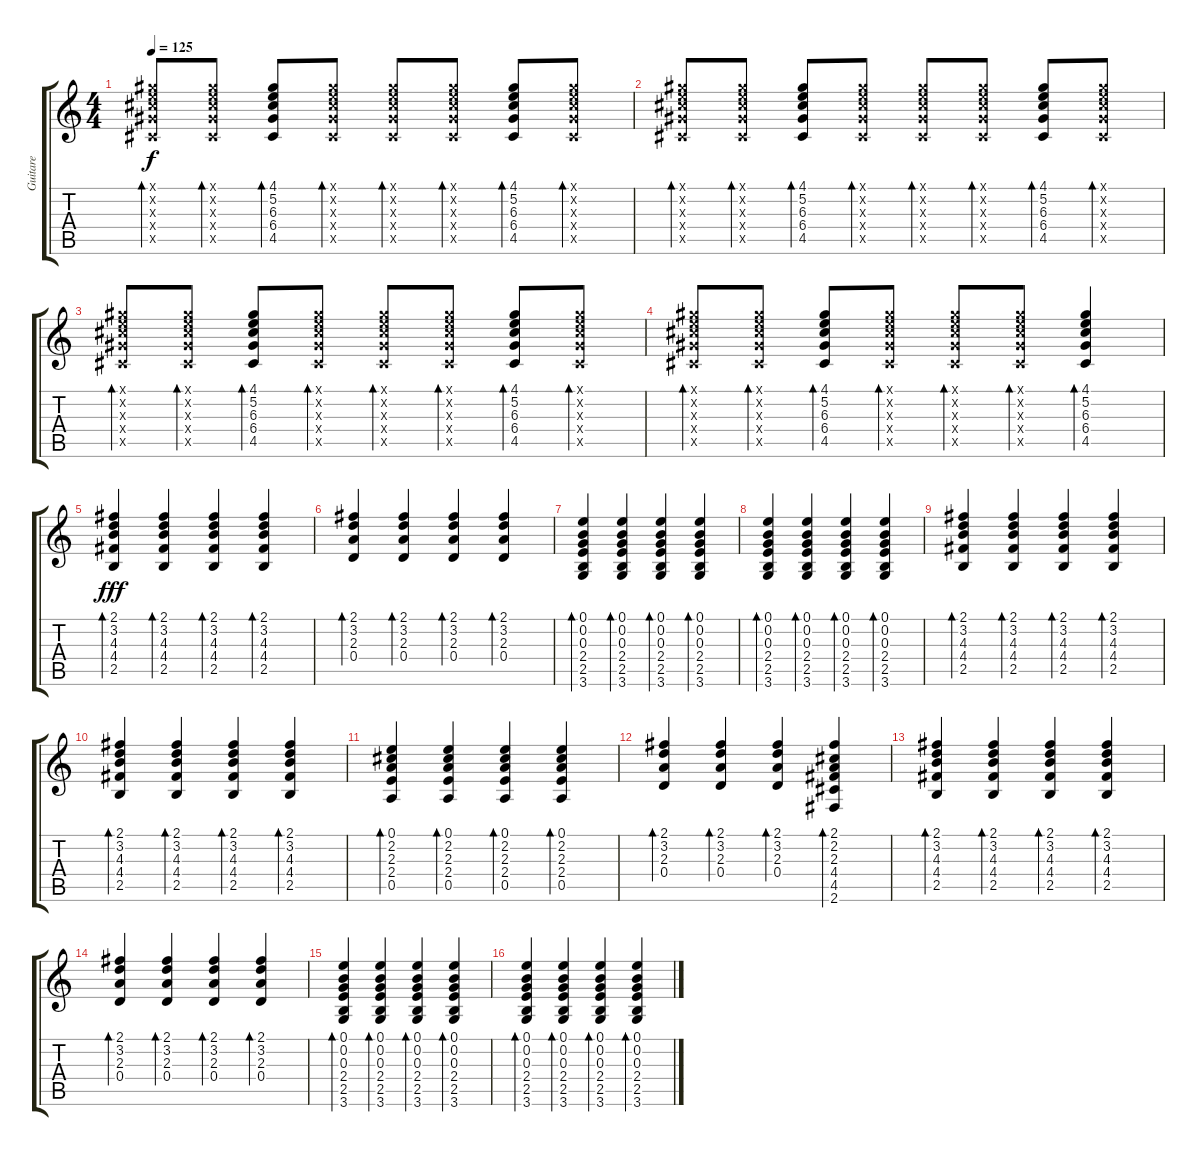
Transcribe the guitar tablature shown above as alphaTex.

\track ("Guitare" "Guitare") {instrument acousticguitarsteel}
\staff {score tabs}
\tuning (E4 B3 G3 D3 A2 E2) {hide}
\ts (4 4)
\tempo 125
\clef g2
\ks c
(4.1{x} 5.2{x} 6.3{x} 6.4{x} 4.5{x}).8{bd 60 dy f} (4.1{x} 5.2{x} 6.3{x} 6.4{x} 4.5{x}).8{bd 60} (4.1 5.2 6.3 6.4 4.5).8{bd 60} (4.1{x} 5.2{x} 6.3{x} 6.4{x} 4.5{x}).8{bd 60} (4.1{x} 5.2{x} 6.3{x} 6.4{x} 4.5{x}).8{bd 60} (4.1{x} 5.2{x} 6.3{x} 6.4{x} 4.5{x}).8{bd 60} (4.1 5.2 6.3 6.4 4.5).8{bd 60} (4.1{x} 5.2{x} 6.3{x} 6.4{x} 4.5{x}).8{bd 60} |
(4.1{x} 5.2{x} 6.3{x} 6.4{x} 4.5{x}).8{bd 60} (4.1{x} 5.2{x} 6.3{x} 6.4{x} 4.5{x}).8{bd 60} (4.1 5.2 6.3 6.4 4.5).8{bd 60} (4.1{x} 5.2{x} 6.3{x} 6.4{x} 4.5{x}).8{bd 60} (4.1{x} 5.2{x} 6.3{x} 6.4{x} 4.5{x}).8{bd 60} (4.1{x} 5.2{x} 6.3{x} 6.4{x} 4.5{x}).8{bd 60} (4.1 5.2 6.3 6.4 4.5).8{bd 60} (4.1{x} 5.2{x} 6.3{x} 6.4{x} 4.5{x}).8{bd 60} |
(4.1{x} 5.2{x} 6.3{x} 6.4{x} 4.5{x}).8{bd 60} (4.1{x} 5.2{x} 6.3{x} 6.4{x} 4.5{x}).8{bd 60} (4.1 5.2 6.3 6.4 4.5).8{bd 60} (4.1{x} 5.2{x} 6.3{x} 6.4{x} 4.5{x}).8{bd 60} (4.1{x} 5.2{x} 6.3{x} 6.4{x} 4.5{x}).8{bd 60} (4.1{x} 5.2{x} 6.3{x} 6.4{x} 4.5{x}).8{bd 60} (4.1 5.2 6.3 6.4 4.5).8{bd 60} (4.1{x} 5.2{x} 6.3{x} 6.4{x} 4.5{x}).8{bd 60} |
(4.1{x} 5.2{x} 6.3{x} 6.4{x} 4.5{x}).8{bd 60} (4.1{x} 5.2{x} 6.3{x} 6.4{x} 4.5{x}).8{bd 60} (4.1 5.2 6.3 6.4 4.5).8{bd 60} (4.1{x} 5.2{x} 6.3{x} 6.4{x} 4.5{x}).8{bd 60} (4.1{x} 5.2{x} 6.3{x} 6.4{x} 4.5{x}).8{bd 60} (4.1{x} 5.2{x} 6.3{x} 6.4{x} 4.5{x}).8{bd 60} (4.1 5.2 6.3 6.4 4.5).4{bd 60} |
(2.1 3.2 4.3 4.4 2.5).4{bd 60 dy fff} (2.1 3.2 4.3 4.4 2.5).4{bd 60} (2.1 3.2 4.3 4.4 2.5).4{bd 60} (2.1 3.2 4.3 4.4 2.5).4{bd 60} |
(2.1 3.2 2.3 0.4).4{bd 60} (2.1 3.2 2.3 0.4).4{bd 60} (2.1 3.2 2.3 0.4).4{bd 60} (2.1 3.2 2.3 0.4).4{bd 60} |
(0.1 0.2 0.3 2.4 2.5 3.6).4{bd 60} (0.1 0.2 0.3 2.4 2.5 3.6).4{bd 60} (0.1 0.2 0.3 2.4 2.5 3.6).4{bd 60} (0.1 0.2 0.3 2.4 2.5 3.6).4{bd 60} |
(0.1 0.2 0.3 2.4 2.5 3.6).4{bd 60} (0.1 0.2 0.3 2.4 2.5 3.6).4{bd 60} (0.1 0.2 0.3 2.4 2.5 3.6).4{bd 60} (0.1 0.2 0.3 2.4 2.5 3.6).4{bd 60} |
(2.1 3.2 4.3 4.4 2.5).4{bd 60} (2.1 3.2 4.3 4.4 2.5).4{bd 60} (2.1 3.2 4.3 4.4 2.5).4{bd 60} (2.1 3.2 4.3 4.4 2.5).4{bd 60} |
(2.1 3.2 4.3 4.4 2.5).4{bd 60} (2.1 3.2 4.3 4.4 2.5).4{bd 60} (2.1 3.2 4.3 4.4 2.5).4{bd 60} (2.1 3.2 4.3 4.4 2.5).4{bd 60} |
(0.1 2.2 2.3 2.4 0.5).4{bd 60} (0.1 2.2 2.3 2.4 0.5).4{bd 60} (0.1 2.2 2.3 2.4 0.5).4{bd 60} (0.1 2.2 2.3 2.4 0.5).4{bd 60} |
(2.1 3.2 2.3 0.4).4{bd 60} (2.1 3.2 2.3 0.4).4{bd 60} (2.1 3.2 2.3 0.4).4{bd 60} (2.1 2.2 2.3 4.4 4.5 2.6).4{bd 60} |
(2.1 3.2 4.3 4.4 2.5).4{bd 60} (2.1 3.2 4.3 4.4 2.5).4{bd 60} (2.1 3.2 4.3 4.4 2.5).4{bd 60} (2.1 3.2 4.3 4.4 2.5).4{bd 60} |
(2.1 3.2 2.3 0.4).4{bd 60} (2.1 3.2 2.3 0.4).4{bd 60} (2.1 3.2 2.3 0.4).4{bd 60} (2.1 3.2 2.3 0.4).4{bd 60} |
(0.1 0.2 0.3 2.4 2.5 3.6).4{bd 60} (0.1 0.2 0.3 2.4 2.5 3.6).4{bd 60} (0.1 0.2 0.3 2.4 2.5 3.6).4{bd 60} (0.1 0.2 0.3 2.4 2.5 3.6).4{bd 60} |
(0.1 0.2 0.3 2.4 2.5 3.6).4{bd 60} (0.1 0.2 0.3 2.4 2.5 3.6).4{bd 60} (0.1 0.2 0.3 2.4 2.5 3.6).4{bd 60} (0.1 0.2 0.3 2.4 2.5 3.6).4{bd 60}
